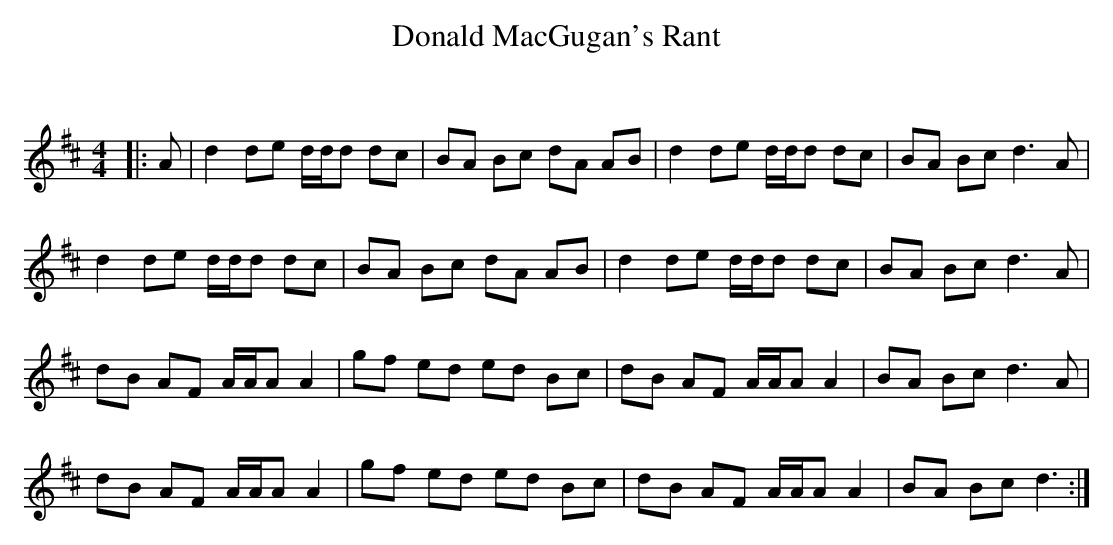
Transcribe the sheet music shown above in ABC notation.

X:1
T: Donald MacGugan's Rant
C:
Q: 232
K:D
M:4/4
L:1/8
|:A|d2 de d1/2d1/2d dc|BA Bc dA AB|d2 de d1/2d1/2d dc|BA Bc d3A|
d2 de d1/2d1/2d dc|BA Bc dA AB|d2 de d1/2d1/2d dc|BA Bc d3A|
dB AF A1/2A1/2A A2|gf ed ed Bc|dB AF A1/2A1/2A A2|BA Bc d3A|
dB AF A1/2A1/2A A2|gf ed ed Bc|dB AF A1/2A1/2A A2|BA Bc d3:|
